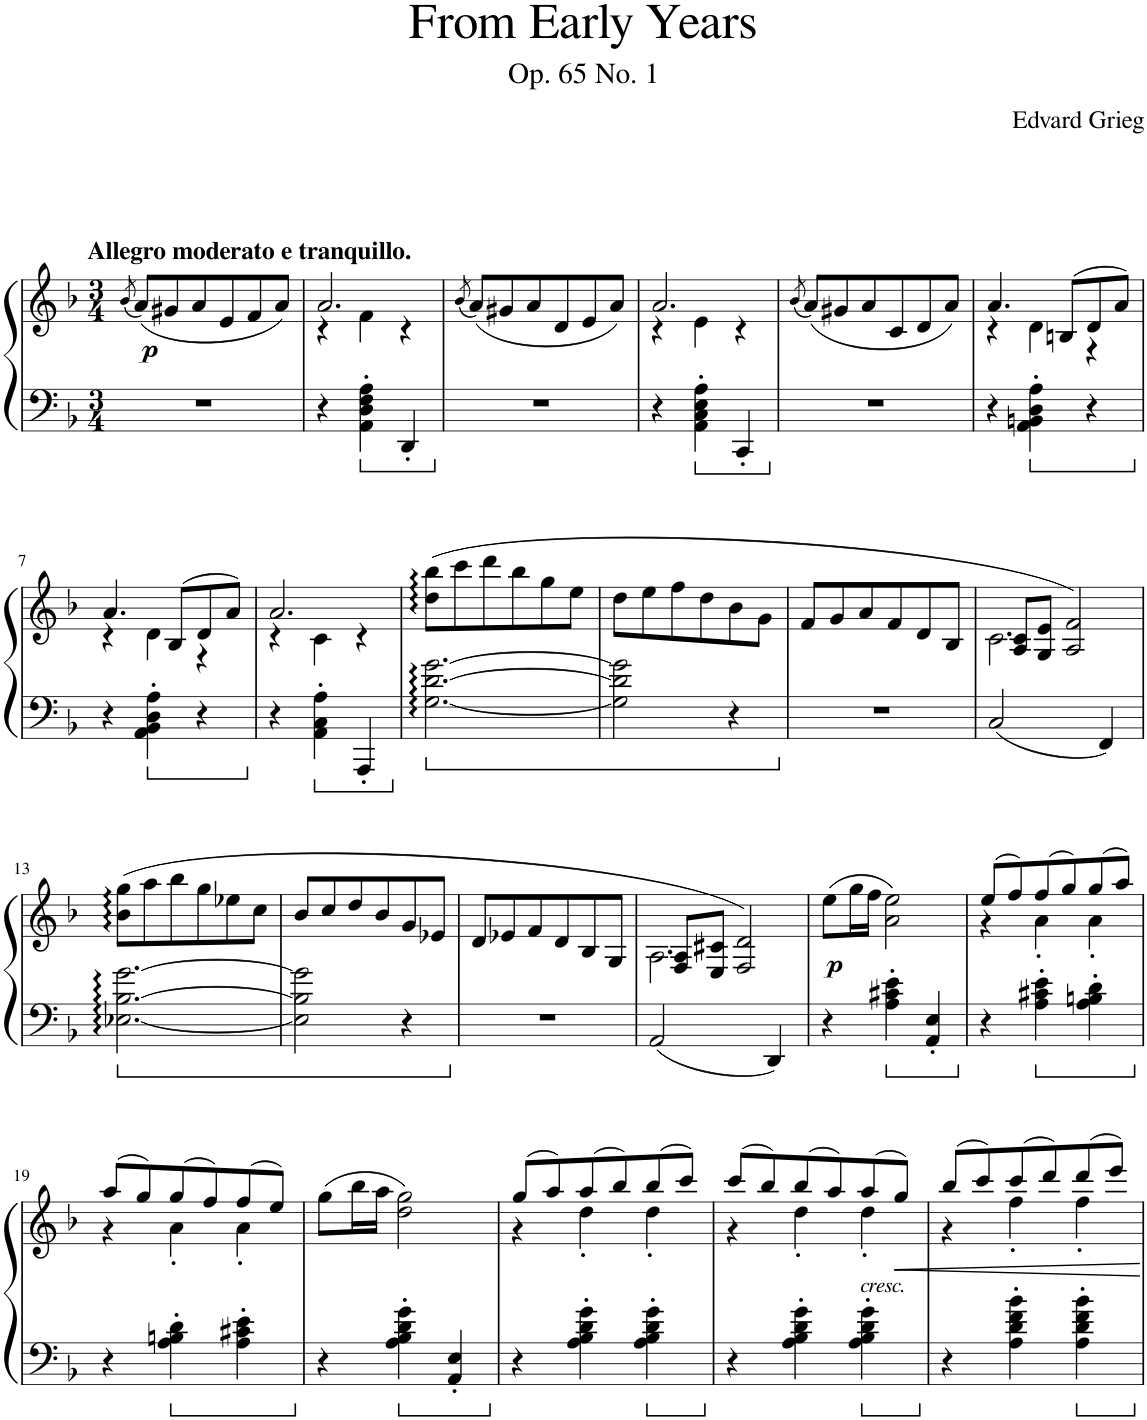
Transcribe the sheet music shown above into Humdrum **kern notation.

**kern	**kern	**dynam
*part1	*part1	*part1
*staff2	*staff1	*staff1/2
*I"Piano	*	*
*I'Pno.	*	*
*clefF4	*clefG2	*
*k[b-]	*k[b-]	*
*M3/4	*M3/4	*
=1	=1	=1
.	(8qb-/	.
!	!LO:TX:a:B:t=Allegro moderato e tranquillo.	!
!	!	!LO:DY:b
2.r	(8a/L)	p
.	8g#X/	.
.	8a/	.
.	8e/	.
.	8f/	.
.	8a/J)	.
=2	=2	=2
*	*^	*
4r	2.a/	4r	.
4AA\' 4D\' 4F\' 4A\'	.	4f\	.
4DD'/	.	4r	.
*	*v	*v	*
=3	=3	=3
.	(8qb-/	.
2.r	(8a/L)	.
.	8g#X/	.
.	8a/	.
.	8d/	.
.	8e/	.
.	8a/J)	.
=4	=4	=4
*	*^	*
4r	2.a/	4r	.
4AA\' 4C\' 4E\' 4A\'	.	4e\	.
4CC'/	.	4r	.
*	*v	*v	*
=5	=5	=5
.	(8qb-/	.
2.r	(8a/L)	.
.	8g#X/	.
.	8a/	.
.	8c/	.
.	8d/	.
.	8a/J)	.
=6	=6	=6
*	*^	*
4r	4.a/	4r	.
4AA\' 4BBn\' 4D\' 4A\'	.	4d\	.
.	(8Bn/L	.	.
4r	8d/	4r	.
.	8a/J)	.	.
!!LO:LB:g=z	!!
=7	=7	=7	=7
4r	4.a/	4r	.
4AA\' 4BB-\' 4D\' 4A\'	.	4d\	.
.	(8B-/L	.	.
4r	8d/	4r	.
.	8a/J)	.	.
=8	=8	=8	=8
4r	2.a/	4r	.
4AA\' 4C\' 4A\'	.	4c\	.
4AAA'/	.	4r	.
*	*v	*v	*
=9	=9	=9
[2.G\ [2.d\ [2.g\	(8dd\ 8bb-\L	.
.	8ccc\	.
.	8ddd\	.
.	8bb-\	.
.	8gg\	.
.	8ee\J	.
=10	=10	=10
2G\] 2d\] 2g\]	8dd\L	.
.	8ee\	.
.	8ff\	.
.	8dd\	.
4r	8b-\	.
.	8g\J	.
=11	=11	=11
2.r	8f/L	.
.	8g/	.
.	8a/	.
.	8f/	.
.	8d/	.
.	8B-/J	.
=12	=12	=12
*	*^	*
2C/	8A/ 8c/L	2.c\	.
.	8G/ 8e/J	.	.
.	2A/ 2f/)	.	.
4FF/	.	.	.
*	*v	*v	*
!!LO:LB:g=z
=13	=13	=13
[2.E-X\ [2.B-\ [2.g\	(8b-\ 8gg\L	.
.	8aa\	.
.	8bb-\	.
.	8gg\	.
.	8ee-X\	.
.	8cc\J	.
=14	=14	=14
2E-\] 2B-\] 2g\]	8b-/L	.
.	8cc/	.
.	8dd/	.
.	8b-/	.
4r	8g/	.
.	8e-X/J	.
=15	=15	=15
2.r	8d/L	.
.	8e-X/	.
.	8f/	.
.	8d/	.
.	8B-/	.
.	8G/J	.
=16	=16	=16
*	*^	*
2AA/	8F/ 8A/L	2.A\	.
.	8E/ 8c#X/J	.	.
.	2F/ 2d/)	.	.
4DD/	.	.	.
*	*v	*v	*
=17	=17	=17
!	!	!LO:DY:b
4r	(8ee\L	p
.	16gg\L	.
.	16ff\JJ	.
4A\' 4c#X\' 4e\'	2a\ 2ee\)	.
4AA/' 4E/'	.	.
=18	=18	=18
*	*^	*
4r	(8ee/L	4r	.
.	8ff/)	.	.
4A\' 4c#X\' 4e\'	(8ff/	4a'\	.
.	8gg/)	.	.
4A\' 4Bn\' 4d\'	(8gg/	4a'\	.
.	8aa/J)	.	.
!!LO:LB:g=z	!!
=19	=19	=19	=19
4r	(8aa/L	4r	.
.	8gg/)	.	.
4A\' 4Bn\' 4d\'	(8gg/	4a'\	.
.	8ff/)	.	.
4A\' 4c#X\' 4e\'	(8ff/	4a'\	.
.	8ee/J)	.	.
*	*v	*v	*
=20	=20	=20
4r	(8gg\L	.
.	16bb-\L	.
.	16aa\JJ	.
4A\' 4B-\' 4d\' 4g\'	2dd\ 2gg\)	.
4AA/' 4E/'	.	.
=21	=21	=21
*	*^	*
4r	(8gg/L	4r	.
.	8aa/)	.	.
4A\' 4B-\' 4d\' 4g\'	(8aa/	4dd'\	.
.	8bb-/)	.	.
4A\' 4B-\' 4d\' 4g\'	(8bb-/	4dd'\	.
.	8ccc/J)	.	.
=22	=22	=22	=22
4r	(8ccc/L	4r	.
.	8bb-/)	.	.
4A\' 4B-\' 4d\' 4g\'	(8bb-/	4dd'\	.
.	8aa/)	.	.
!	!LO:TX:b:i:t=cresc.	!	!
4A\' 4B-\' 4d\' 4g\'	(8aa/	4dd'\	.
.	8gg/J)	.	.
=23	=23	=23	=23
4r	(8bb-/L	4r	.
.	8ccc/)	.	.
4A\' 4d\' 4f\' 4b-\'	(8ccc/	4ff'\	.
.	8ddd/)	.	.
4A\' 4d\' 4f\' 4b-\'	(8ddd/	4ff'\	.
.	8eee/J)	.	.
*	*v	*v	*
=	=	=
*-	*-	*-
